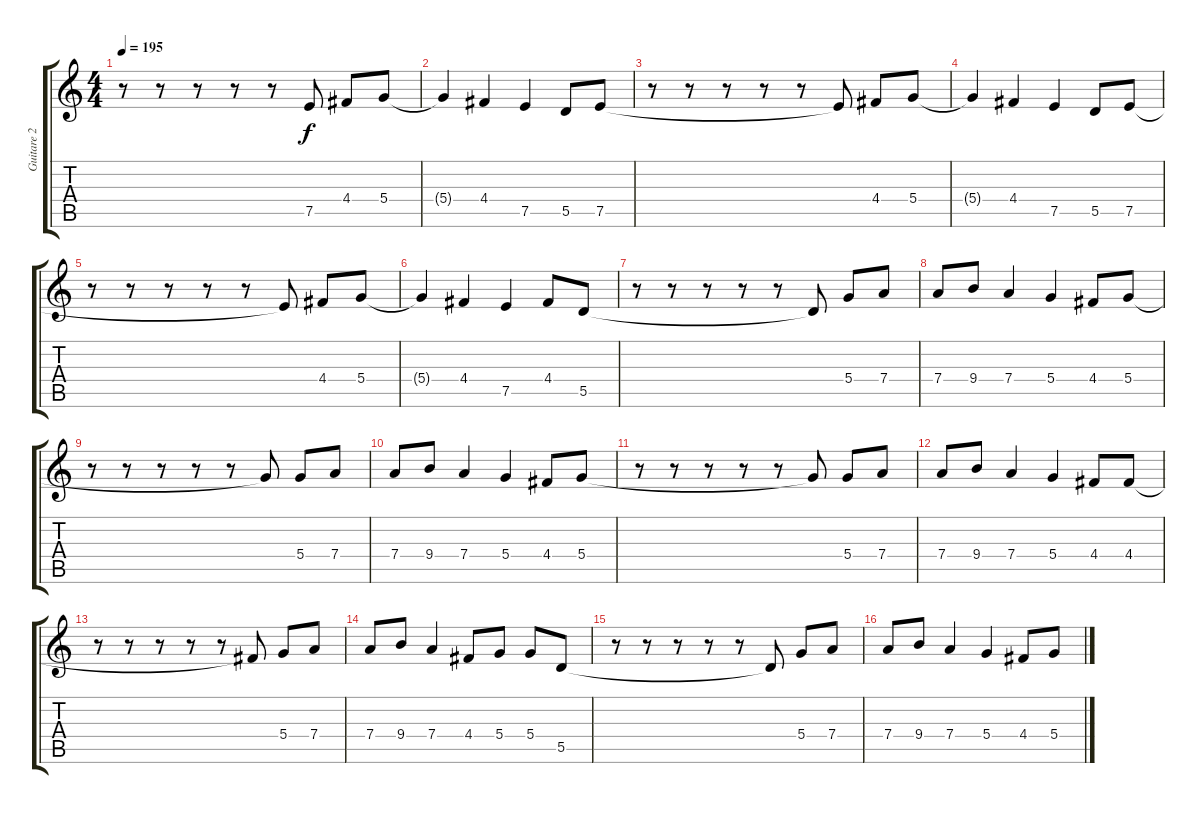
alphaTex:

\track ("Guitare 2" "Guitare 2") {instrument distortionguitar}
\staff {score tabs}
\tuning (E4 B3 G3 D3 A2 E2) {hide}
\ts (4 4)
\tempo 195
\clef g2
\ks c
r.8{dy f} r.8 r.8 r.8 r.8 7.5{t}.8 4.4.8 5.4.8 |
5.4{t}.4 4.4.4 7.5.4 5.5.8 7.5.8 |
r.8 r.8 r.8 r.8 r.8 7.5{t}.8 4.4.8 5.4.8 |
5.4{t}.4 4.4.4 7.5.4 5.5.8 7.5.8 |
r.8 r.8 r.8 r.8 r.8 7.5{t}.8 4.4.8 5.4.8 |
5.4{t}.4 4.4.4 7.5.4 4.4.8 5.5.8 |
r.8 r.8 r.8 r.8 r.8 5.5{t}.8 5.4.8 7.4.8 |
7.4.8 9.4.8 7.4.4 5.4.4 4.4.8 5.4.8 |
r.8 r.8 r.8 r.8 r.8 5.4{t}.8 5.4.8 7.4.8 |
7.4.8 9.4.8 7.4.4 5.4.4 4.4.8 5.4.8 |
r.8 r.8 r.8 r.8 r.8 5.4{t}.8 5.4.8{instrument distortionguitar} 7.4.8 |
7.4.8 9.4.8 7.4.4 5.4.4 4.4.8 4.4.8 |
r.8 r.8 r.8 r.8 r.8 4.4{t}.8 5.4.8 7.4.8 |
7.4.8 9.4.8 7.4.4 4.4.8 5.4.8 5.4.8 5.5.8 |
r.8 r.8 r.8 r.8 r.8 5.5{t}.8 5.4.8 7.4.8 |
7.4.8 9.4.8 7.4.4 5.4.4 4.4.8 5.4.8
